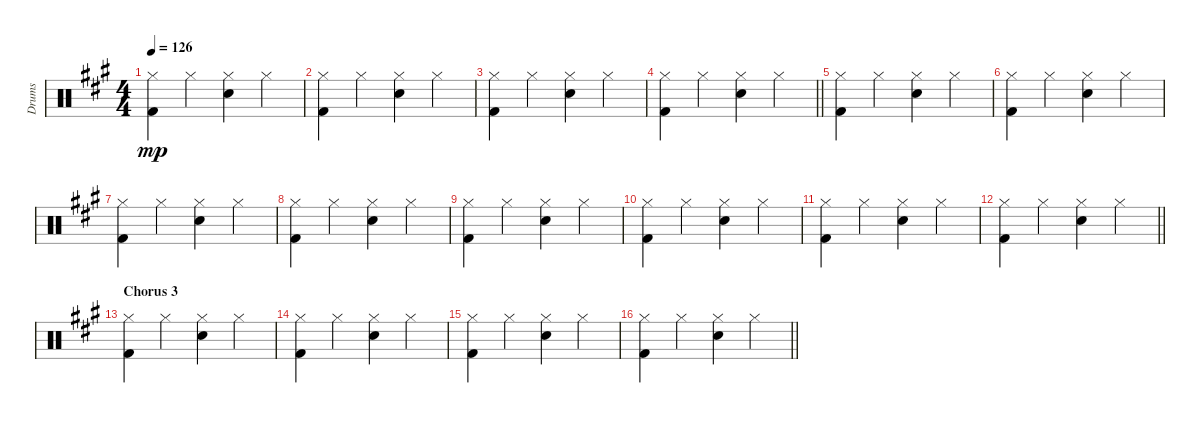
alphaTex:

\track ("Drums" "Drums") {instrument percussion}
\staff {score}
\articulation defaults
\ts (4 4)
\tempo 126
\clef neutral
\ks a
("Hi-Hat (closed)" "Kick (hit) 2").4{dy mp} "Hi-Hat (closed)".4 ("Hi-Hat (closed)" "Snare (hit) 2").4 "Hi-Hat (closed)".4 |
("Hi-Hat (closed)" "Kick (hit) 2").4 "Hi-Hat (closed)".4 ("Hi-Hat (closed)" "Snare (hit) 2").4 "Hi-Hat (closed)".4 |
("Hi-Hat (closed)" "Kick (hit) 2").4 "Hi-Hat (closed)".4 ("Hi-Hat (closed)" "Snare (hit) 2").4 "Hi-Hat (closed)".4 |
\barLineRight lightlight
("Hi-Hat (closed)" "Kick (hit) 2").4 "Hi-Hat (closed)".4 ("Hi-Hat (closed)" "Snare (hit) 2").4 "Hi-Hat (closed)".4 |
("Hi-Hat (closed)" "Kick (hit) 2").4 "Hi-Hat (closed)".4 ("Hi-Hat (closed)" "Snare (hit) 2").4 "Hi-Hat (closed)".4 |
("Hi-Hat (closed)" "Kick (hit) 2").4 "Hi-Hat (closed)".4 ("Hi-Hat (closed)" "Snare (hit) 2").4 "Hi-Hat (closed)".4 |
("Hi-Hat (closed)" "Kick (hit) 2").4 "Hi-Hat (closed)".4 ("Hi-Hat (closed)" "Snare (hit) 2").4 "Hi-Hat (closed)".4 |
("Hi-Hat (closed)" "Kick (hit) 2").4 "Hi-Hat (closed)".4 ("Hi-Hat (closed)" "Snare (hit) 2").4 "Hi-Hat (closed)".4 |
("Hi-Hat (closed)" "Kick (hit) 2").4 "Hi-Hat (closed)".4 ("Hi-Hat (closed)" "Snare (hit) 2").4 "Hi-Hat (closed)".4 |
("Hi-Hat (closed)" "Kick (hit) 2").4 "Hi-Hat (closed)".4 ("Hi-Hat (closed)" "Snare (hit) 2").4 "Hi-Hat (closed)".4 |
("Hi-Hat (closed)" "Kick (hit) 2").4 "Hi-Hat (closed)".4 ("Hi-Hat (closed)" "Snare (hit) 2").4 "Hi-Hat (closed)".4 |
\barLineRight lightlight
("Hi-Hat (closed)" "Kick (hit) 2").4 "Hi-Hat (closed)".4 ("Hi-Hat (closed)" "Snare (hit) 2").4 "Hi-Hat (closed)".4 |
\section ("" "Chorus 3")
("Hi-Hat (closed)" "Kick (hit) 2").4 "Hi-Hat (closed)".4 ("Hi-Hat (closed)" "Snare (hit) 2").4 "Hi-Hat (closed)".4 |
("Hi-Hat (closed)" "Kick (hit) 2").4 "Hi-Hat (closed)".4 ("Hi-Hat (closed)" "Snare (hit) 2").4 "Hi-Hat (closed)".4 |
("Hi-Hat (closed)" "Kick (hit) 2").4 "Hi-Hat (closed)".4 ("Hi-Hat (closed)" "Snare (hit) 2").4 "Hi-Hat (closed)".4 |
\barLineRight lightlight
("Hi-Hat (closed)" "Kick (hit) 2").4 "Hi-Hat (closed)".4 ("Hi-Hat (closed)" "Snare (hit) 2").4 "Hi-Hat (closed)".4
